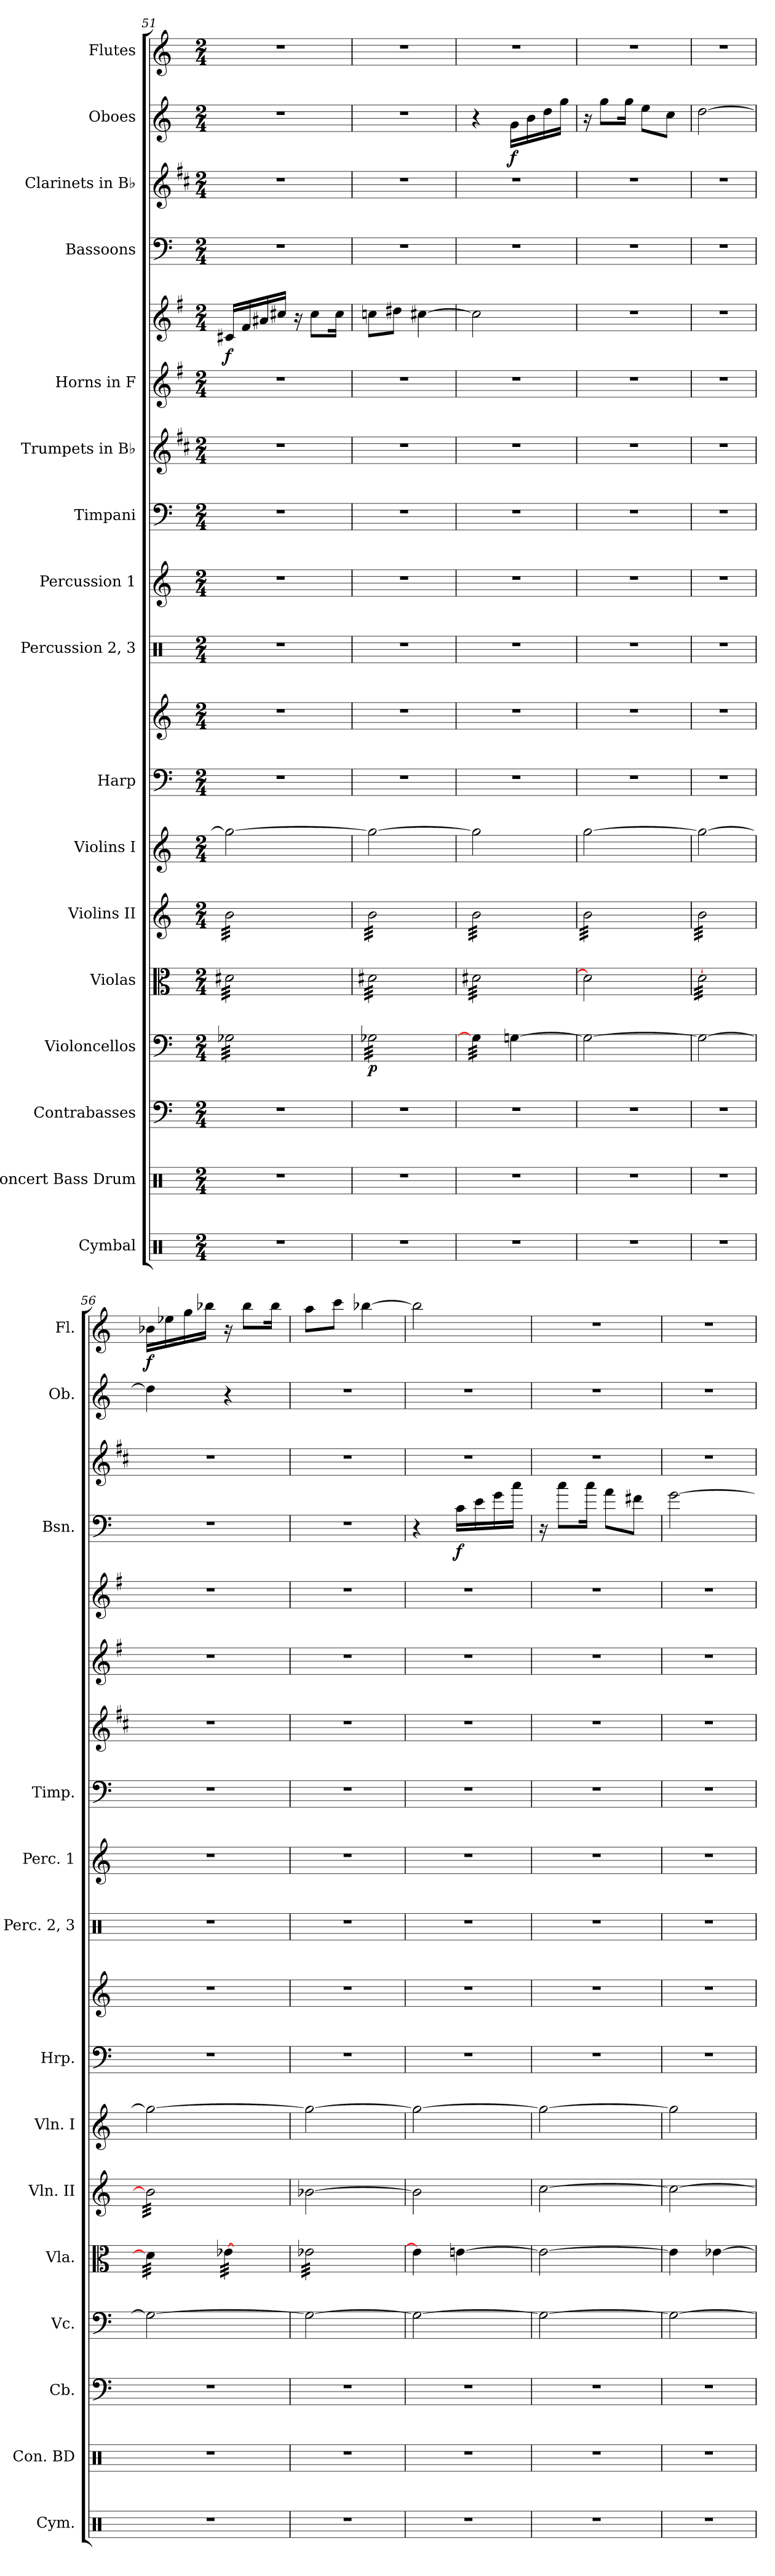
**kern	**kern	**kern	**kern	**dynam	**kern	**kern	**kern	**kern	**kern	**kern	**kern	**kern	**kern	**kern	**kern	**dynam	**kern	**dynam	**kern	**kern	**dynam	**kern	**dynam
*part17	*part16	*part15	*part14	*part14	*part13	*part12	*part11	*part10	*part10	*part9	*part8	*part7	*part6	*part5	*part5	*part5	*part4	*part4	*part3	*part2	*part2	*part1	*part1
*staff19	*staff18	*staff17	*staff16	*staff16	*staff15	*staff14	*staff13	*staff12	*staff11	*staff10	*staff9	*staff8	*staff7	*staff6	*staff5	*staff5/6	*staff4	*staff4	*staff3	*staff2	*staff2	*staff1	*staff1
*I"Cymbal	*I"Concert Bass Drum	*I"Contrabasses	*I"Violoncellos	*	*I"Violas	*I"Violins II	*I"Violins I	*I"Harp	*	*I"Percussion 2, 3	*I"Percussion 1	*I"Timpani	*I"Trumpets in B♭	*I"Horns in F	*	*	*I"Bassoons	*	*I"Clarinets in B♭	*I"Oboes	*	*I"Flutes	*
*I'Cym.	*I'Con. BD	*I'Cb.	*I'Vc.	*	*I'Vla.	*I'Vln. II	*I'Vln. I	*I'Hrp.	*	*I'Perc. 2, 3	*I'Perc. 1	*I'Timp.	*	*	*	*	*I'Bsn.	*	*	*I'Ob.	*	*I'Fl.	*
*clefX	*clefX	*clefF4	*clefF4	*	*clefC3	*clefG2	*clefG2	*clefF4	*clefG2	*clefX	*clefG2	*clefF4	*clefG2	*clefG2	*clefG2	*	*clefF4	*	*clefG2	*clefG2	*	*clefG2	*
*	*	*ITrd7c12	*	*	*	*	*	*	*	*	*	*	*ITrd1c2	*ITrd4c7	*ITrd4c7	*	*	*	*ITrd1c2	*	*	*	*
*k[]	*k[]	*k[]	*k[]	*	*k[]	*k[]	*k[]	*k[]	*k[]	*k[]	*k[]	*k[]	*k[]	*k[]	*k[]	*	*k[]	*	*k[]	*k[]	*	*k[]	*
*M2/4	*M2/4	*M2/4	*M2/4	*	*M2/4	*M2/4	*M2/4	*M2/4	*M2/4	*M2/4	*M2/4	*M2/4	*M2/4	*M2/4	*M2/4	*	*M2/4	*	*M2/4	*M2/4	*	*M2/4	*
=51	=51	=51	=51	=51	=51	=51	=51	=51	=51	=51	=51	=51	=51	=51	=51	=51	=51	=51	=51	=51	=51	=51	=51
!	!	!	!	!	!	!	!	!	!	!	!	!	!	!	!	!LO:DY:b	!	!	!	!	!	!	!
*	*	*	*tremolo	*	*	*	*	*	*	*	*	*	*	*	*	*	*	*	*	*	*	*	*
*	*	*	*	*	*tremolo	*	*	*	*	*	*	*	*	*	*	*	*	*	*	*	*	*	*
*	*	*	*	*	*	*tremolo	*	*	*	*	*	*	*	*	*	*	*	*	*	*	*	*	*
2r	2r	2r	32G-\LLL	.	32d#\LLL	32b\LLL	2gg-\_	2r	2r	2r	2r	2r	2r	2r	16F#X/LL	f	2r	.	2r	2r	.	2r	.
.	.	.	32G-\	.	32d#\	32b\	.	.	.	.	.	.	.	.	.	.	.	.	.	.	.	.	.
.	.	.	32G-\	.	32d#\	32b\	.	.	.	.	.	.	.	.	16B/	.	.	.	.	.	.	.	.
.	.	.	32G-\	.	32d#\	32b\	.	.	.	.	.	.	.	.	.	.	.	.	.	.	.	.	.
.	.	.	32G-\	.	32d#\	32b\	.	.	.	.	.	.	.	.	16d#X/	.	.	.	.	.	.	.	.
.	.	.	32G-\	.	32d#\	32b\	.	.	.	.	.	.	.	.	.	.	.	.	.	.	.	.	.
.	.	.	32G-\	.	32d#\	32b\	.	.	.	.	.	.	.	.	16f#X/JJ	.	.	.	.	.	.	.	.
.	.	.	32G-\	.	32d#\	32b\	.	.	.	.	.	.	.	.	.	.	.	.	.	.	.	.	.
.	.	.	32G-\	.	32d#\	32b\	.	.	.	.	.	.	.	.	16r	.	.	.	.	.	.	.	.
.	.	.	32G-\	.	32d#\	32b\	.	.	.	.	.	.	.	.	.	.	.	.	.	.	.	.	.
.	.	.	32G-\	.	32d#\	32b\	.	.	.	.	.	.	.	.	8f#\L	.	.	.	.	.	.	.	.
.	.	.	32G-\	.	32d#\	32b\	.	.	.	.	.	.	.	.	.	.	.	.	.	.	.	.	.
.	.	.	32G-\	.	32d#\	32b\	.	.	.	.	.	.	.	.	.	.	.	.	.	.	.	.	.
.	.	.	32G-\	.	32d#\	32b\	.	.	.	.	.	.	.	.	.	.	.	.	.	.	.	.	.
.	.	.	32G-\	.	32d#\	32b\	.	.	.	.	.	.	.	.	16f#\Jk	.	.	.	.	.	.	.	.
.	.	.	32G-\JJJ	.	32d#\JJJ	32b\JJJ	.	.	.	.	.	.	.	.	.	.	.	.	.	.	.	.	.
!!LO:PB:g=z
=52	=52	=52	=52	=52	=52	=52	=52	=52	=52	=52	=52	=52	=52	=52	=52	=52	=52	=52	=52	=52	=52	=52	=52
!	!	!	!	!LO:DY:b	!	!	!	!	!	!	!	!	!	!	!	!	!	!	!	!	!	!	!
2r	2r	2r	32G-\LLL	p	32d#\LLL	32b\LLL	2gg-\_	2r	2r	2r	2r	2r	2r	2r	8fn\L	.	2r	.	2r	2r	.	2r	.
.	.	.	32G-\	.	32d#\	32b\	.	.	.	.	.	.	.	.	.	.	.	.	.	.	.	.	.
.	.	.	32G-\	.	32d#\	32b\	.	.	.	.	.	.	.	.	.	.	.	.	.	.	.	.	.
.	.	.	32G-\	.	32d#\	32b\	.	.	.	.	.	.	.	.	.	.	.	.	.	.	.	.	.
.	.	.	32G-\	.	32d#\	32b\	.	.	.	.	.	.	.	.	8g#X\J	.	.	.	.	.	.	.	.
.	.	.	32G-\	.	32d#\	32b\	.	.	.	.	.	.	.	.	.	.	.	.	.	.	.	.	.
.	.	.	32G-\	.	32d#\	32b\	.	.	.	.	.	.	.	.	.	.	.	.	.	.	.	.	.
.	.	.	32G-\	.	32d#\	32b\	.	.	.	.	.	.	.	.	.	.	.	.	.	.	.	.	.
.	.	.	32G-\	.	32d#\	32b\	.	.	.	.	.	.	.	.	[4f#X\	.	.	.	.	.	.	.	.
.	.	.	32G-\	.	32d#\	32b\	.	.	.	.	.	.	.	.	.	.	.	.	.	.	.	.	.
.	.	.	32G-\	.	32d#\	32b\	.	.	.	.	.	.	.	.	.	.	.	.	.	.	.	.	.
.	.	.	32G-\	.	32d#\	32b\	.	.	.	.	.	.	.	.	.	.	.	.	.	.	.	.	.
.	.	.	32G-\	.	32d#\	32b\	.	.	.	.	.	.	.	.	.	.	.	.	.	.	.	.	.
.	.	.	32G-\	.	32d#\	32b\	.	.	.	.	.	.	.	.	.	.	.	.	.	.	.	.	.
.	.	.	32G-\	.	32d#\	32b\	.	.	.	.	.	.	.	.	.	.	.	.	.	.	.	.	.
.	.	.	32G-\JJJ	.	32d#\JJJ	32b\JJJ	.	.	.	.	.	.	.	.	.	.	.	.	.	.	.	.	.
=53	=53	=53	=53	=53	=53	=53	=53	=53	=53	=53	=53	=53	=53	=53	=53	=53	=53	=53	=53	=53	=53	=53	=53
2r	2r	2r	32G-\]LLL	.	32d#\LLL	32b\LLL	2gg-\]	2r	2r	2r	2r	2r	2r	2r	2f#\]	.	2r	.	2r	4r	.	2r	.
.	.	.	32G-\	.	32d#\	32b\	.	.	.	.	.	.	.	.	.	.	.	.	.	.	.	.	.
.	.	.	32G-\	.	32d#\	32b\	.	.	.	.	.	.	.	.	.	.	.	.	.	.	.	.	.
.	.	.	32G-\	.	32d#\	32b\	.	.	.	.	.	.	.	.	.	.	.	.	.	.	.	.	.
.	.	.	32G-\	.	32d#\	32b\	.	.	.	.	.	.	.	.	.	.	.	.	.	.	.	.	.
.	.	.	32G-\	.	32d#\	32b\	.	.	.	.	.	.	.	.	.	.	.	.	.	.	.	.	.
.	.	.	32G-\	.	32d#\	32b\	.	.	.	.	.	.	.	.	.	.	.	.	.	.	.	.	.
.	.	.	32G-\JJJ	.	32d#\	32b\	.	.	.	.	.	.	.	.	.	.	.	.	.	.	.	.	.
*	*	*	*Xtremolo	*	*	*	*	*	*	*	*	*	*	*	*	*	*	*	*	*	*	*	*
!	!	!	!	!	!	!	!	!	!	!	!	!	!	!	!	!	!	!	!	!	!LO:DY:b	!	!
.	.	.	[4Gn\	.	32d#\	32b\	.	.	.	.	.	.	.	.	.	.	.	.	.	16g\LL	f	.	.
.	.	.	.	.	32d#\	32b\	.	.	.	.	.	.	.	.	.	.	.	.	.	.	.	.	.
.	.	.	.	.	32d#\	32b\	.	.	.	.	.	.	.	.	.	.	.	.	.	16b\	.	.	.
.	.	.	.	.	32d#\	32b\	.	.	.	.	.	.	.	.	.	.	.	.	.	.	.	.	.
.	.	.	.	.	32d#\	32b\	.	.	.	.	.	.	.	.	.	.	.	.	.	16dd\	.	.	.
.	.	.	.	.	32d#\	32b\	.	.	.	.	.	.	.	.	.	.	.	.	.	.	.	.	.
.	.	.	.	.	32d#\	32b\	.	.	.	.	.	.	.	.	.	.	.	.	.	16gg\JJ	.	.	.
.	.	.	.	.	32d#\JJJ	32b\JJJ	.	.	.	.	.	.	.	.	.	.	.	.	.	.	.	.	.
*	*	*	*	*	*Xtremolo	*	*	*	*	*	*	*	*	*	*	*	*	*	*	*	*	*	*
=54	=54	=54	=54	=54	=54	=54	=54	=54	=54	=54	=54	=54	=54	=54	=54	=54	=54	=54	=54	=54	=54	=54	=54
2r	2r	2r	2G\_	.	2d#\]	32b\LLL	[2gg\	2r	2r	2r	2r	2r	2r	2r	2r	.	2r	.	2r	16r	.	2r	.
.	.	.	.	.	.	32b\	.	.	.	.	.	.	.	.	.	.	.	.	.	.	.	.	.
.	.	.	.	.	.	32b\	.	.	.	.	.	.	.	.	.	.	.	.	.	8gg\L	.	.	.
.	.	.	.	.	.	32b\	.	.	.	.	.	.	.	.	.	.	.	.	.	.	.	.	.
.	.	.	.	.	.	32b\	.	.	.	.	.	.	.	.	.	.	.	.	.	.	.	.	.
.	.	.	.	.	.	32b\	.	.	.	.	.	.	.	.	.	.	.	.	.	.	.	.	.
.	.	.	.	.	.	32b\	.	.	.	.	.	.	.	.	.	.	.	.	.	16gg\Jk	.	.	.
.	.	.	.	.	.	32b\	.	.	.	.	.	.	.	.	.	.	.	.	.	.	.	.	.
.	.	.	.	.	.	32b\	.	.	.	.	.	.	.	.	.	.	.	.	.	8ee\L	.	.	.
.	.	.	.	.	.	32b\	.	.	.	.	.	.	.	.	.	.	.	.	.	.	.	.	.
.	.	.	.	.	.	32b\	.	.	.	.	.	.	.	.	.	.	.	.	.	.	.	.	.
.	.	.	.	.	.	32b\	.	.	.	.	.	.	.	.	.	.	.	.	.	.	.	.	.
.	.	.	.	.	.	32b\	.	.	.	.	.	.	.	.	.	.	.	.	.	8cc\J	.	.	.
.	.	.	.	.	.	32b\	.	.	.	.	.	.	.	.	.	.	.	.	.	.	.	.	.
.	.	.	.	.	.	32b\	.	.	.	.	.	.	.	.	.	.	.	.	.	.	.	.	.
.	.	.	.	.	.	32b\JJJ	.	.	.	.	.	.	.	.	.	.	.	.	.	.	.	.	.
=55	=55	=55	=55	=55	=55	=55	=55	=55	=55	=55	=55	=55	=55	=55	=55	=55	=55	=55	=55	=55	=55	=55	=55
*	*	*	*	*	*tremolo	*	*	*	*	*	*	*	*	*	*	*	*	*	*	*	*	*	*
2r	2r	2r	2G\_	.	[32d\LLL	32b\LLL	2gg\_	2r	2r	2r	2r	2r	2r	2r	2r	.	2r	.	2r	[2dd\	.	2r	.
.	.	.	.	.	32d\	32b\	.	.	.	.	.	.	.	.	.	.	.	.	.	.	.	.	.
.	.	.	.	.	32d\	32b\	.	.	.	.	.	.	.	.	.	.	.	.	.	.	.	.	.
.	.	.	.	.	32d\	32b\	.	.	.	.	.	.	.	.	.	.	.	.	.	.	.	.	.
.	.	.	.	.	32d\	32b\	.	.	.	.	.	.	.	.	.	.	.	.	.	.	.	.	.
.	.	.	.	.	32d\	32b\	.	.	.	.	.	.	.	.	.	.	.	.	.	.	.	.	.
.	.	.	.	.	32d\	32b\	.	.	.	.	.	.	.	.	.	.	.	.	.	.	.	.	.
.	.	.	.	.	32d\	32b\	.	.	.	.	.	.	.	.	.	.	.	.	.	.	.	.	.
.	.	.	.	.	32d\	32b\	.	.	.	.	.	.	.	.	.	.	.	.	.	.	.	.	.
.	.	.	.	.	32d\	32b\	.	.	.	.	.	.	.	.	.	.	.	.	.	.	.	.	.
.	.	.	.	.	32d\	32b\	.	.	.	.	.	.	.	.	.	.	.	.	.	.	.	.	.
.	.	.	.	.	32d\	32b\	.	.	.	.	.	.	.	.	.	.	.	.	.	.	.	.	.
.	.	.	.	.	32d\	32b\	.	.	.	.	.	.	.	.	.	.	.	.	.	.	.	.	.
.	.	.	.	.	32d\	32b\	.	.	.	.	.	.	.	.	.	.	.	.	.	.	.	.	.
.	.	.	.	.	32d\	32b\	.	.	.	.	.	.	.	.	.	.	.	.	.	.	.	.	.
.	.	.	.	.	32d\JJJ	32b\JJJ	.	.	.	.	.	.	.	.	.	.	.	.	.	.	.	.	.
=56	=56	=56	=56	=56	=56	=56	=56	=56	=56	=56	=56	=56	=56	=56	=56	=56	=56	=56	=56	=56	=56	=56	=56
!	!	!	!	!	!	!	!	!	!	!	!	!	!	!	!	!	!	!	!	!	!	!	!LO:DY:b
2r	2r	2r	2G\_	.	32d\]LLL	32b\]LLL	2gg\_	2r	2r	2r	2r	2r	2r	2r	2r	.	2r	.	2r	4dd\]	.	16b-X\LL	f
.	.	.	.	.	32d\	32b\	.	.	.	.	.	.	.	.	.	.	.	.	.	.	.	.	.
.	.	.	.	.	32d\	32b\	.	.	.	.	.	.	.	.	.	.	.	.	.	.	.	16ee-X\	.
.	.	.	.	.	32d\	32b\	.	.	.	.	.	.	.	.	.	.	.	.	.	.	.	.	.
.	.	.	.	.	32d\	32b\	.	.	.	.	.	.	.	.	.	.	.	.	.	.	.	16gg\	.
.	.	.	.	.	32d\	32b\	.	.	.	.	.	.	.	.	.	.	.	.	.	.	.	.	.
.	.	.	.	.	32d\	32b\	.	.	.	.	.	.	.	.	.	.	.	.	.	.	.	16bb-X\JJ	.
.	.	.	.	.	32d\JJJ	32b\	.	.	.	.	.	.	.	.	.	.	.	.	.	.	.	.	.
.	.	.	.	.	[32e-X\LLL	32b\	.	.	.	.	.	.	.	.	.	.	.	.	.	4r	.	16r	.
.	.	.	.	.	32e-X\	32b\	.	.	.	.	.	.	.	.	.	.	.	.	.	.	.	.	.
.	.	.	.	.	32e-X\	32b\	.	.	.	.	.	.	.	.	.	.	.	.	.	.	.	8bb-\L	.
.	.	.	.	.	32e-X\	32b\	.	.	.	.	.	.	.	.	.	.	.	.	.	.	.	.	.
.	.	.	.	.	32e-X\	32b\	.	.	.	.	.	.	.	.	.	.	.	.	.	.	.	.	.
.	.	.	.	.	32e-X\	32b\	.	.	.	.	.	.	.	.	.	.	.	.	.	.	.	.	.
.	.	.	.	.	32e-X\	32b\	.	.	.	.	.	.	.	.	.	.	.	.	.	.	.	16bb-\Jk	.
.	.	.	.	.	32e-X\JJJ	32b\JJJ	.	.	.	.	.	.	.	.	.	.	.	.	.	.	.	.	.
*	*	*	*	*	*	*Xtremolo	*	*	*	*	*	*	*	*	*	*	*	*	*	*	*	*	*
=57	=57	=57	=57	=57	=57	=57	=57	=57	=57	=57	=57	=57	=57	=57	=57	=57	=57	=57	=57	=57	=57	=57	=57
2r	2r	2r	2G\_	.	32e-\LLL	[2b-X\	2gg\_	2r	2r	2r	2r	2r	2r	2r	2r	.	2r	.	2r	2r	.	8aa\L	.
.	.	.	.	.	32e-\	.	.	.	.	.	.	.	.	.	.	.	.	.	.	.	.	.	.
.	.	.	.	.	32e-\	.	.	.	.	.	.	.	.	.	.	.	.	.	.	.	.	.	.
.	.	.	.	.	32e-\	.	.	.	.	.	.	.	.	.	.	.	.	.	.	.	.	.	.
.	.	.	.	.	32e-\	.	.	.	.	.	.	.	.	.	.	.	.	.	.	.	.	8ccc\J	.
.	.	.	.	.	32e-\	.	.	.	.	.	.	.	.	.	.	.	.	.	.	.	.	.	.
.	.	.	.	.	32e-\	.	.	.	.	.	.	.	.	.	.	.	.	.	.	.	.	.	.
.	.	.	.	.	32e-\	.	.	.	.	.	.	.	.	.	.	.	.	.	.	.	.	.	.
.	.	.	.	.	32e-\	.	.	.	.	.	.	.	.	.	.	.	.	.	.	.	.	[4bb-X\	.
.	.	.	.	.	32e-\	.	.	.	.	.	.	.	.	.	.	.	.	.	.	.	.	.	.
.	.	.	.	.	32e-\	.	.	.	.	.	.	.	.	.	.	.	.	.	.	.	.	.	.
.	.	.	.	.	32e-\	.	.	.	.	.	.	.	.	.	.	.	.	.	.	.	.	.	.
.	.	.	.	.	32e-\	.	.	.	.	.	.	.	.	.	.	.	.	.	.	.	.	.	.
.	.	.	.	.	32e-\	.	.	.	.	.	.	.	.	.	.	.	.	.	.	.	.	.	.
.	.	.	.	.	32e-\	.	.	.	.	.	.	.	.	.	.	.	.	.	.	.	.	.	.
.	.	.	.	.	32e-\JJJ	.	.	.	.	.	.	.	.	.	.	.	.	.	.	.	.	.	.
*	*	*	*	*	*Xtremolo	*	*	*	*	*	*	*	*	*	*	*	*	*	*	*	*	*	*
=58	=58	=58	=58	=58	=58	=58	=58	=58	=58	=58	=58	=58	=58	=58	=58	=58	=58	=58	=58	=58	=58	=58	=58
2r	2r	2r	2G\_	.	4e-\]	2b-\]	2gg\_	2r	2r	2r	2r	2r	2r	2r	2r	.	4r	.	2r	2r	.	2bb-\]	.
!	!	!	!	!	!	!	!	!	!	!	!	!	!	!	!	!	!	!LO:DY:b	!	!	!	!	!
.	.	.	.	.	[4en\	.	.	.	.	.	.	.	.	.	.	.	16c\LL	f	.	.	.	.	.
.	.	.	.	.	.	.	.	.	.	.	.	.	.	.	.	.	16e\	.	.	.	.	.	.
.	.	.	.	.	.	.	.	.	.	.	.	.	.	.	.	.	16g\	.	.	.	.	.	.
.	.	.	.	.	.	.	.	.	.	.	.	.	.	.	.	.	16cc\JJ	.	.	.	.	.	.
=59	=59	=59	=59	=59	=59	=59	=59	=59	=59	=59	=59	=59	=59	=59	=59	=59	=59	=59	=59	=59	=59	=59	=59
2r	2r	2r	2G\_	.	2e\_	[2cc\	2gg\_	2r	2r	2r	2r	2r	2r	2r	2r	.	16r	.	2r	2r	.	2r	.
.	.	.	.	.	.	.	.	.	.	.	.	.	.	.	.	.	8cc\L	.	.	.	.	.	.
.	.	.	.	.	.	.	.	.	.	.	.	.	.	.	.	.	16cc\Jk	.	.	.	.	.	.
.	.	.	.	.	.	.	.	.	.	.	.	.	.	.	.	.	8a\L	.	.	.	.	.	.
.	.	.	.	.	.	.	.	.	.	.	.	.	.	.	.	.	8f#X\J	.	.	.	.	.	.
=60	=60	=60	=60	=60	=60	=60	=60	=60	=60	=60	=60	=60	=60	=60	=60	=60	=60	=60	=60	=60	=60	=60	=60
2r	2r	2r	2G\_	.	4e\]	2cc\_	2gg\]	2r	2r	2r	2r	2r	2r	2r	2r	.	[2g\	.	2r	2r	.	2r	.
.	.	.	.	.	[4e-X\	.	.	.	.	.	.	.	.	.	.	.	.	.	.	.	.	.	.
=	=	=	=	=	=	=	=	=	=	=	=	=	=	=	=	=	=	=	=	=	=	=	=
*-	*-	*-	*-	*-	*-	*-	*-	*-	*-	*-	*-	*-	*-	*-	*-	*-	*-	*-	*-	*-	*-	*-	*-
